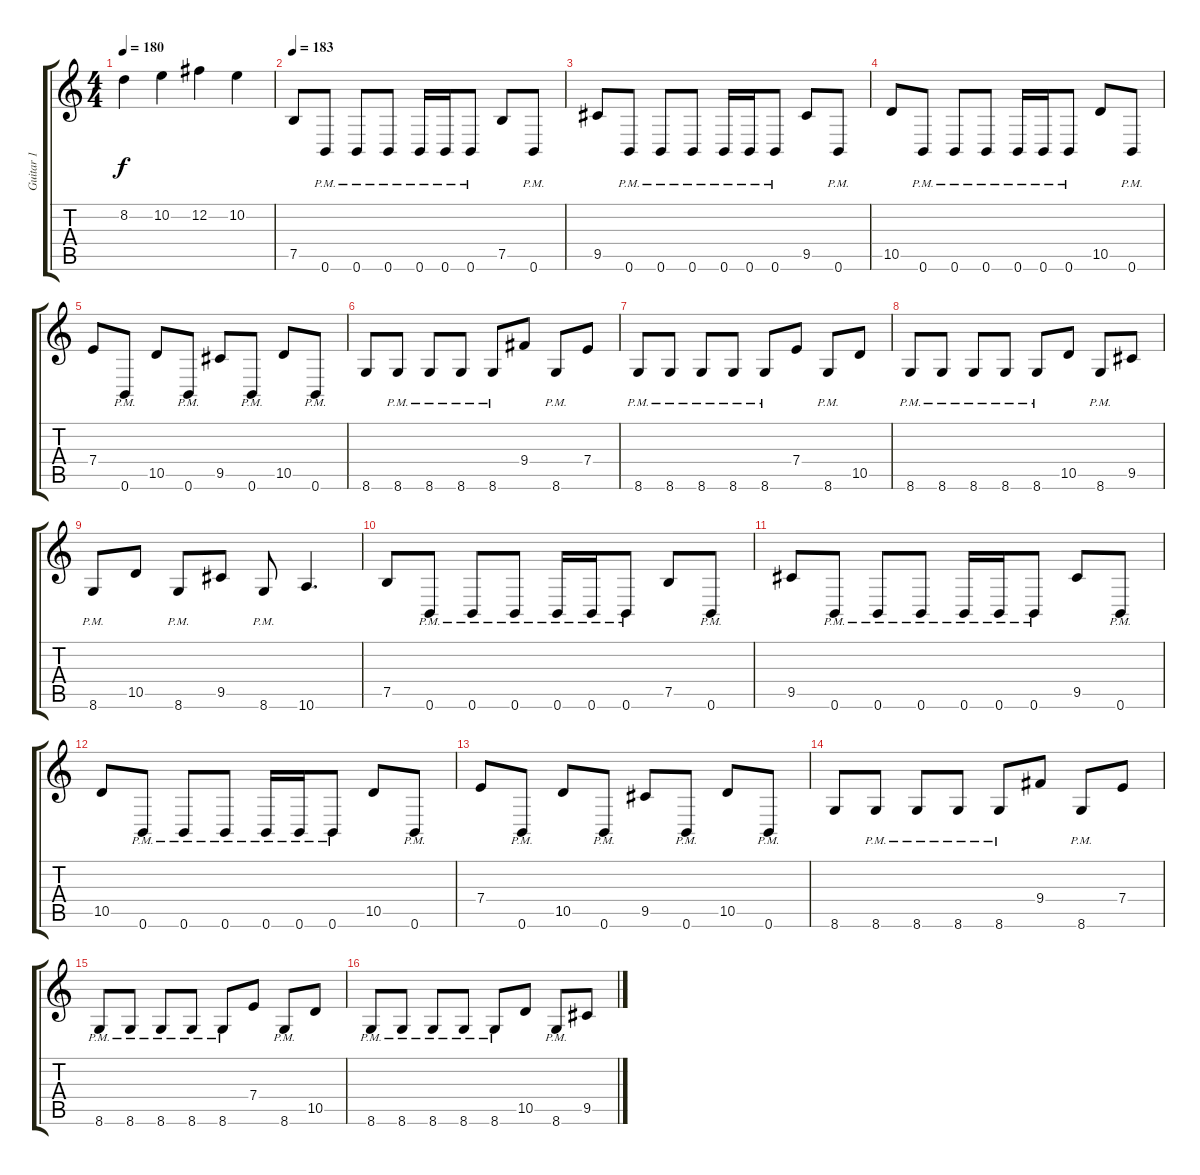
\track ("Guitar 1" "Guitar 1") {instrument distortionguitar}
\staff {score tabs}
\tuning (B3 Gb3 D3 A2 E2 B1) {hide}
\ts (4 4)
\tempo 180
\clef g2
\ks c
8.2.4{dy f} 10.2.4 12.2.4 10.2.4 |
\tempo 183
7.5.8 0.6{pm}.8 0.6{pm}.8 0.6{pm}.8 0.6{pm}.16 0.6{pm}.16 0.6{pm}.8 7.5.8 0.6{pm}.8 |
9.5.8 0.6{pm}.8 0.6{pm}.8 0.6{pm}.8 0.6{pm}.16 0.6{pm}.16 0.6{pm}.8 9.5.8 0.6{pm}.8 |
10.5.8 0.6{pm}.8 0.6{pm}.8 0.6{pm}.8 0.6{pm}.16 0.6{pm}.16 0.6{pm}.8 10.5.8 0.6{pm}.8 |
7.4.8 0.6{pm}.8 10.5.8 0.6{pm}.8 9.5.8 0.6{pm}.8 10.5.8 0.6{pm}.8 |
8.6.8 8.6{pm}.8 8.6{pm}.8 8.6{pm}.8 8.6{pm}.8 9.4.8 8.6{pm}.8 7.4.8 |
8.6{pm}.8 8.6{pm}.8 8.6{pm}.8 8.6{pm}.8 8.6{pm}.8 7.4.8 8.6{pm}.8 10.5.8 |
8.6{pm}.8 8.6{pm}.8 8.6{pm}.8 8.6{pm}.8 8.6{pm}.8 10.5.8 8.6{pm}.8 9.5.8 |
8.6{pm}.8 10.5.8 8.6{pm}.8 9.5.8 8.6{pm}.8 10.6.4{d} |
7.5.8 0.6{pm}.8 0.6{pm}.8 0.6{pm}.8 0.6{pm}.16 0.6{pm}.16 0.6{pm}.8 7.5.8 0.6{pm}.8 |
9.5.8 0.6{pm}.8 0.6{pm}.8 0.6{pm}.8 0.6{pm}.16 0.6{pm}.16 0.6{pm}.8 9.5.8 0.6{pm}.8 |
10.5.8 0.6{pm}.8 0.6{pm}.8 0.6{pm}.8 0.6{pm}.16 0.6{pm}.16 0.6{pm}.8 10.5.8 0.6{pm}.8 |
7.4.8 0.6{pm}.8 10.5.8 0.6{pm}.8 9.5.8 0.6{pm}.8 10.5.8 0.6{pm}.8 |
8.6.8 8.6{pm}.8 8.6{pm}.8 8.6{pm}.8 8.6{pm}.8 9.4.8 8.6{pm}.8 7.4.8 |
8.6{pm}.8 8.6{pm}.8 8.6{pm}.8 8.6{pm}.8 8.6{pm}.8 7.4.8 8.6{pm}.8 10.5.8 |
8.6{pm}.8 8.6{pm}.8 8.6{pm}.8 8.6{pm}.8 8.6{pm}.8 10.5.8 8.6{pm}.8 9.5.8
